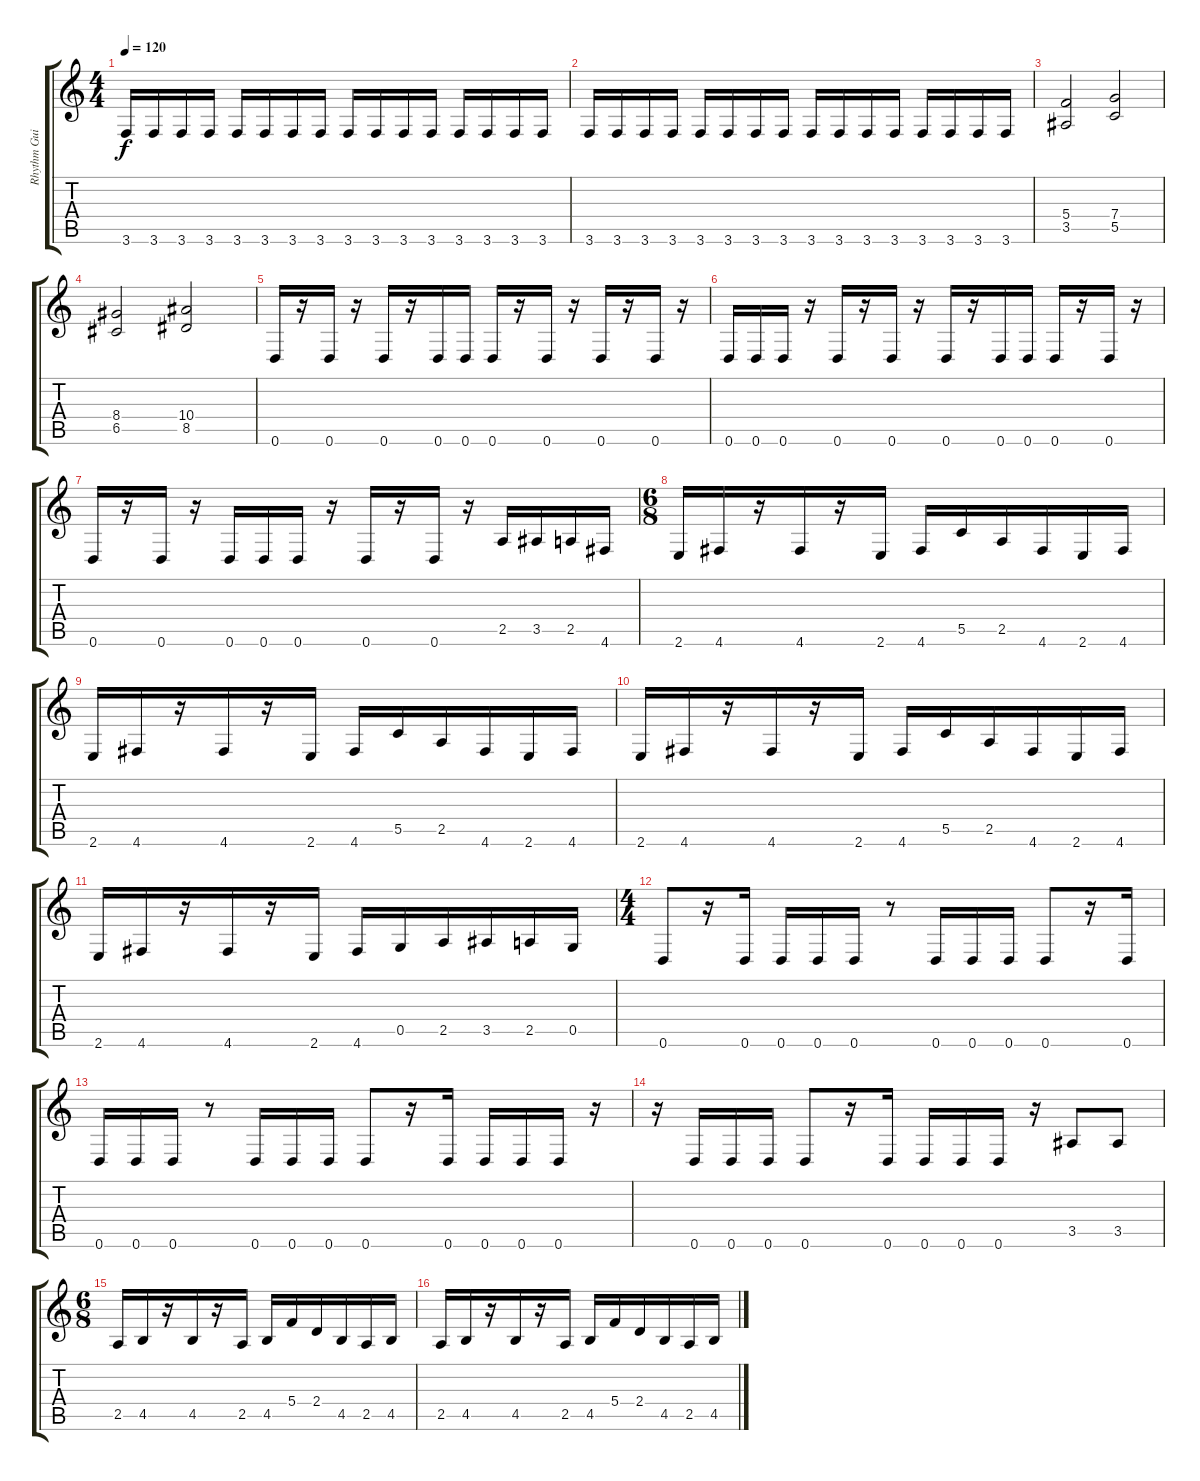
\track ("Rhythm Guitar" "Rhythm Gui") {instrument distortionguitar}
\staff {score tabs}
\tuning (D4 A3 F3 C3 G2 D2) {hide}
\ts (4 4)
\tempo 120
\clef g2
\ks c
3.6.16{dy f} 3.6.16 3.6.16 3.6.16 3.6.16 3.6.16 3.6.16 3.6.16 3.6.16 3.6.16 3.6.16 3.6.16 3.6.16 3.6.16 3.6.16 3.6.16 |
3.6.16 3.6.16 3.6.16 3.6.16 3.6.16 3.6.16 3.6.16 3.6.16 3.6.16 3.6.16 3.6.16 3.6.16 3.6.16 3.6.16 3.6.16 3.6.16 |
(5.4 3.5).2 (7.4 5.5).2 |
(8.4 6.5).2 (10.4 8.5).2 |
0.6.16 r.16 0.6.16 r.16 0.6.16 r.16 0.6.16 0.6.16 0.6.16 r.16 0.6.16 r.16 0.6.16 r.16 0.6.16 r.16 |
0.6.16 0.6.16 0.6.16 r.16 0.6.16 r.16 0.6.16 r.16 0.6.16 r.16 0.6.16 0.6.16 0.6.16 r.16 0.6.16 r.16 |
0.6.16 r.16 0.6.16 r.16 0.6.16 0.6.16 0.6.16 r.16 0.6.16 r.16 0.6.16 r.16 2.5.16 3.5.16 2.5.16 4.6.16 |
\ts (6 8)
2.6.16 4.6.16 r.16 4.6.16 r.16 2.6.16 4.6.16 5.5.16 2.5.16 4.6.16 2.6.16 4.6.16 |
2.6.16 4.6.16 r.16 4.6.16 r.16 2.6.16 4.6.16 5.5.16 2.5.16 4.6.16 2.6.16 4.6.16 |
2.6.16 4.6.16 r.16 4.6.16 r.16 2.6.16 4.6.16 5.5.16 2.5.16 4.6.16 2.6.16 4.6.16 |
2.6.16 4.6.16 r.16 4.6.16 r.16 2.6.16 4.6.16 0.5.16 2.5.16 3.5.16 2.5.16 0.5.16 |
\ts (4 4)
0.6.8 r.16 0.6.16 0.6.16 0.6.16 0.6.16 r.8 0.6.16 0.6.16 0.6.16 0.6.8 r.16 0.6.16 |
0.6.16 0.6.16 0.6.16 r.8 0.6.16 0.6.16 0.6.16 0.6.8 r.16 0.6.16 0.6.16 0.6.16 0.6.16 r.16 |
r.16 0.6.16 0.6.16 0.6.16 0.6.8 r.16 0.6.16 0.6.16 0.6.16 0.6.16 r.16 3.5.8 3.5.8 |
\ts (6 8)
2.5.16 4.5.16 r.16 4.5.16 r.16 2.5.16 4.5.16 5.4.16 2.4.16 4.5.16 2.5.16 4.5.16 |
2.5.16 4.5.16 r.16 4.5.16 r.16 2.5.16 4.5.16 5.4.16 2.4.16 4.5.16 2.5.16 4.5.16
